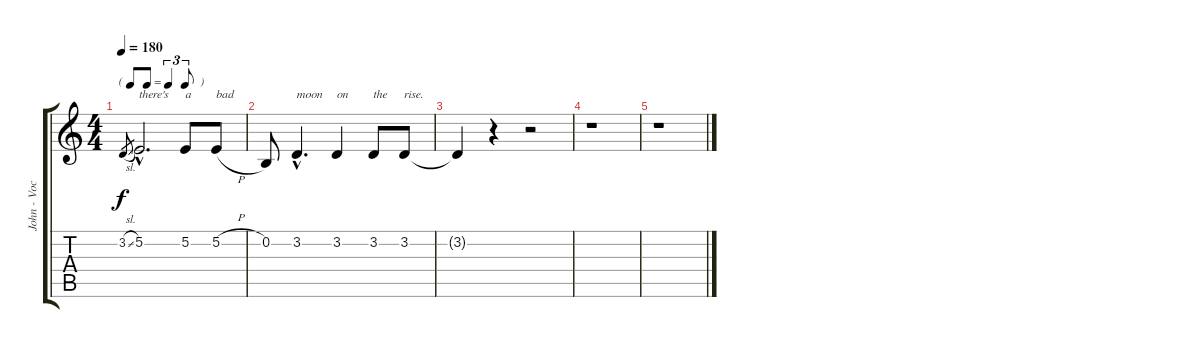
\track ("John - Vocals" "John - Voc") {instrument altosax}
\staff {score tabs}
\tuning (E4 B3 G3 D3 A2 E2) {hide}
\ts (4 4)
\tf triplet8th
\tempo 180
\clef g2
\ks c
3.2{sl}.8{gr dy f} 5.2{hac}.2{d txt "there's"} 5.2.8{txt "a "} 5.2{h}.8{txt "bad"} |
0.2.8 3.2{hac}.4{d txt "moon"} 3.2.4{txt "on"} 3.2.8{txt "the"} 3.2.8{txt "rise."} |
3.2{t}.4 r.4 r.2 |
r.1 |
r.1
